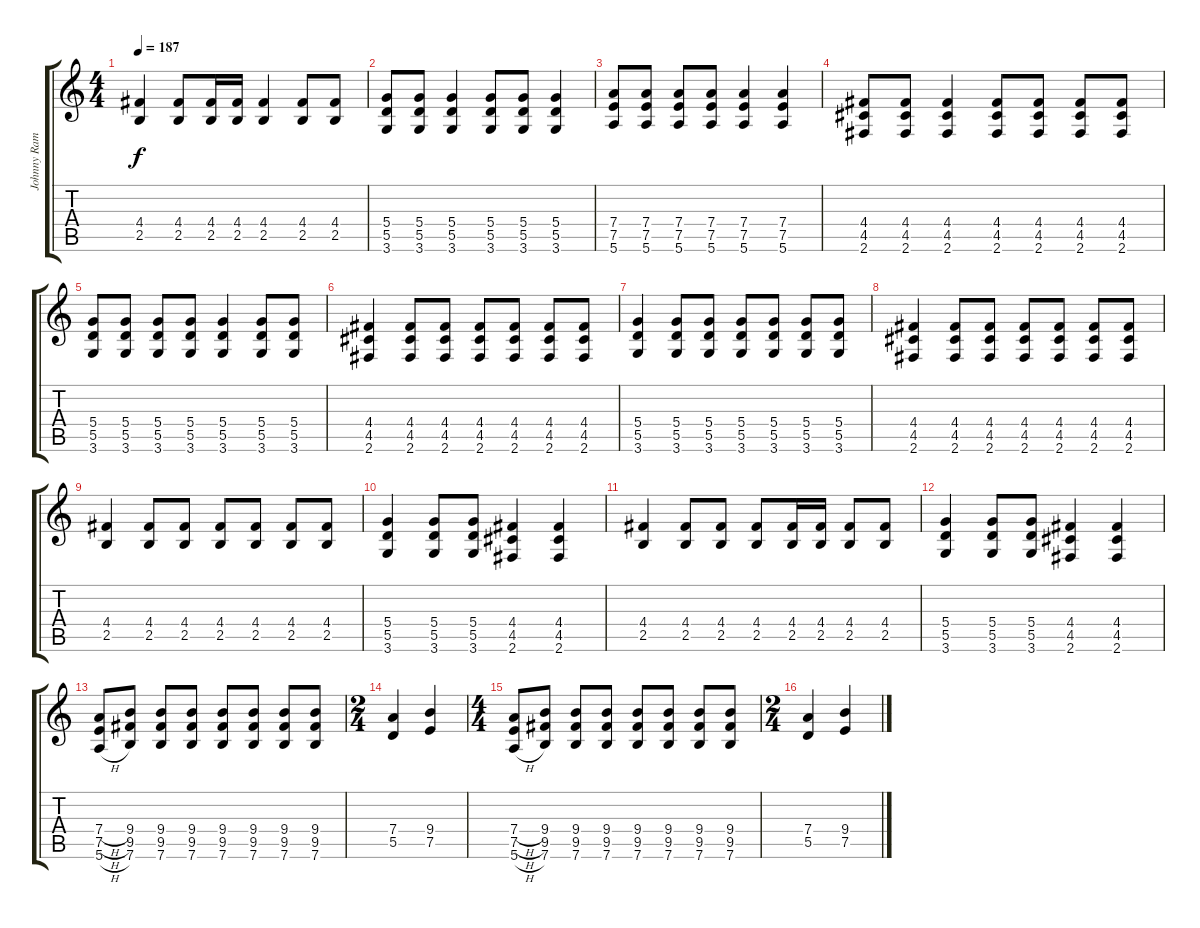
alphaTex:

\track ("Johnny Ramone" "Johnny Ram") {instrument distortionguitar}
\staff {score tabs}
\tuning (E4 B3 G3 D3 A2 E2) {hide}
\ts (4 4)
\tempo 187
\clef g2
\ks c
(4.4 2.5).4{dy f} (4.4 2.5).8 (4.4 2.5).16 (4.4 2.5).16 (4.4 2.5).4 (4.4 2.5).8 (4.4 2.5).8 |
(5.4 5.5 3.6).8 (5.4 5.5 3.6).8 (5.4 5.5 3.6).4 (5.4 5.5 3.6).8 (5.4 5.5 3.6).8 (5.4 5.5 3.6).4 |
(7.4 7.5 5.6).8 (7.4 7.5 5.6).8 (7.4 7.5 5.6).8 (7.4 7.5 5.6).8 (7.4 7.5 5.6).4 (7.4 7.5 5.6).4 |
(4.4 4.5 2.6).8 (4.4 4.5 2.6).8 (4.4 4.5 2.6).4 (4.4 4.5 2.6).8 (4.4 4.5 2.6).8 (4.4 4.5 2.6).8 (4.4 4.5 2.6).8 |
(5.4 5.5 3.6).8 (5.4 5.5 3.6).8 (5.4 5.5 3.6).8 (5.4 5.5 3.6).8 (5.4 5.5 3.6).4 (5.4 5.5 3.6).8 (5.4 5.5 3.6).8 |
(4.4 4.5 2.6).4 (4.4 4.5 2.6).8 (4.4 4.5 2.6).8 (4.4 4.5 2.6).8 (4.4 4.5 2.6).8 (4.4 4.5 2.6).8 (4.4 4.5 2.6).8 |
(5.4 5.5 3.6).4 (5.4 5.5 3.6).8 (5.4 5.5 3.6).8 (5.4 5.5 3.6).8 (5.4 5.5 3.6).8 (5.4 5.5 3.6).8 (5.4 5.5 3.6).8 |
(4.4 4.5 2.6).4 (4.4 4.5 2.6).8 (4.4 4.5 2.6).8 (4.4 4.5 2.6).8 (4.4 4.5 2.6).8 (4.4 4.5 2.6).8 (4.4 4.5 2.6).8 |
(4.4 2.5).4 (4.4 2.5).8 (4.4 2.5).8 (4.4 2.5).8 (4.4 2.5).8 (4.4 2.5).8 (4.4 2.5).8 |
(5.4 5.5 3.6).4 (5.4 5.5 3.6).8 (5.4 5.5 3.6).8 (4.4 4.5 2.6).4 (4.4 4.5 2.6).4 |
(4.4 2.5).4 (4.4 2.5).8 (4.4 2.5).8 (4.4 2.5).8 (4.4 2.5).16 (4.4 2.5).16 (4.4 2.5).8 (4.4 2.5).8 |
(5.4 5.5 3.6).4 (5.4 5.5 3.6).8 (5.4 5.5 3.6).8 (4.4 4.5 2.6).4 (4.4 4.5 2.6).4 |
(7.4{h} 7.5{h} 5.6{h}).8 (9.4 9.5 7.6).8 (9.4 9.5 7.6).8 (9.4 9.5 7.6).8 (9.4 9.5 7.6).8 (9.4 9.5 7.6).8 (9.4 9.5 7.6).8 (9.4 9.5 7.6).8 |
\ts (2 4)
(7.4 5.5).4 (9.4 7.5).4 |
\ts (4 4)
(7.4{h} 7.5{h} 5.6{h}).8 (9.4 9.5 7.6).8 (9.4 9.5 7.6).8 (9.4 9.5 7.6).8 (9.4 9.5 7.6).8 (9.4 9.5 7.6).8 (9.4 9.5 7.6).8 (9.4 9.5 7.6).8 |
\ts (2 4)
(7.4 5.5).4 (9.4 7.5).4
